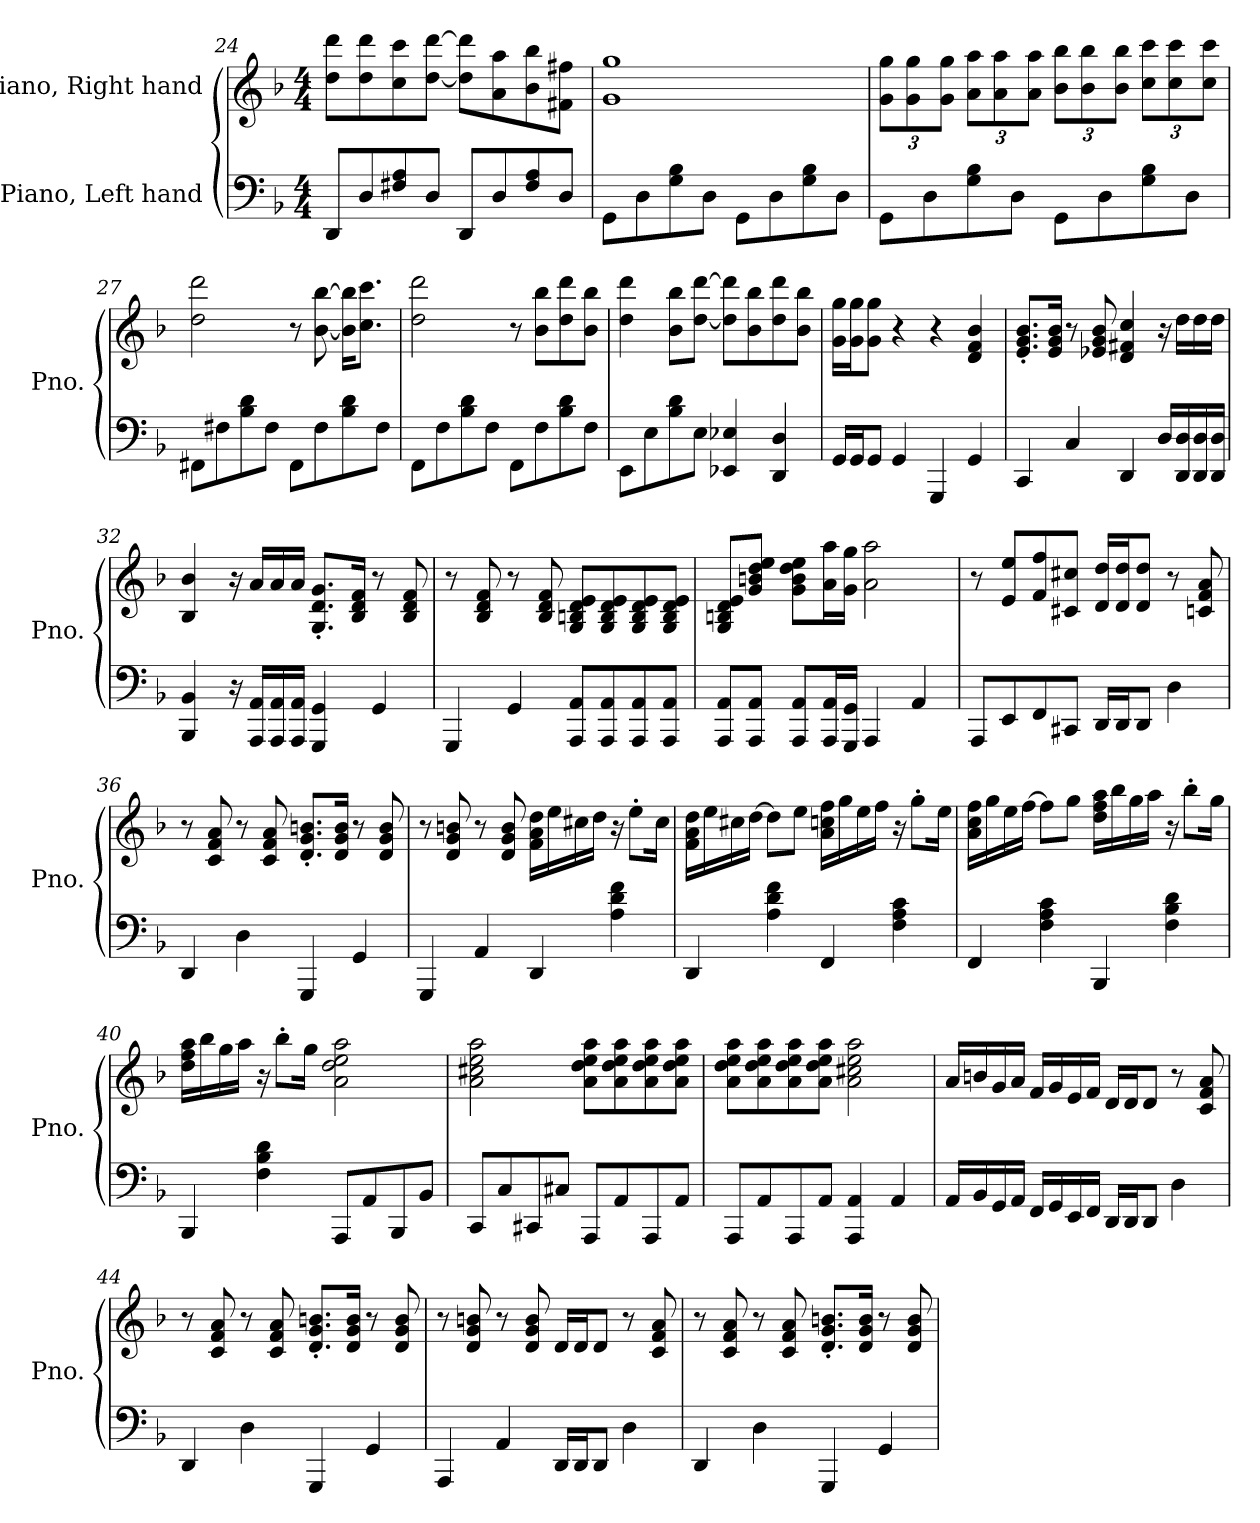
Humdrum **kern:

**kern	**kern
*part2	*part1
*staff2	*staff1
*I"Piano, Left hand	*I"Piano, Right hand
*I'Pno.	*I'Pno.
*clefF4	*clefG2
*k[b-]	*k[b-]
*M4/4	*M4/4
=24	=24
8DD/L	8dd\ 8ddd\L
8D/	8dd\ 8ddd\
8F#X/ 8A/	8cc\ 8ccc\
8D/J	[8dd\ [8ddd\J
8DD/L	8dd\] 8ddd\]L
8D/	8a\ 8aa\
8F#/ 8A/	8b-\ 8bb-\
8D/J	8f#X\ 8ff#X\J
=25	=25
8GG\L	1g 1gg
8D\	.
8G\ 8B-\	.
8D\J	.
8GG\L	.
8D\	.
8G\ 8B-\	.
8D\J	.
!!LO:LB:g=z
=26	=26
*	*Xbrackettup
8GG\L	12g\ 12gg\L
.	12g\ 12gg\
8D\	.
.	12g\ 12gg\J
8G\ 8B-\	12a\ 12aa\L
.	12a\ 12aa\
8D\J	.
.	12a\ 12aa\J
8GG\L	12b-\ 12bb-\L
.	12b-\ 12bb-\
8D\	.
.	12b-\ 12bb-\J
8G\ 8B-\	12cc\ 12ccc\L
.	12cc\ 12ccc\
8D\J	.
.	12cc\ 12ccc\J
=27	=27
8FF#X\L	2dd\ 2ddd\
8F#X\	.
8B-\ 8d\	.
8F#\J	.
8FF#\L	8r
8F#\	[8b-\ [8bb-\
8B-\ 8d\	16b-\] 16bb-\]KL
.	8.cc\ 8.ccc\J
8F#\J	.
=28	=28
8FF\L	2dd\ 2ddd\
8F\	.
8B-\ 8d\	.
8F\J	.
8FF\L	8r
8F\	8b-\ 8bb-\L
8B-\ 8d\	8dd\ 8ddd\
8F\J	8b-\ 8bb-\J
!!LO:LB:g=z
=29	=29
8EE\L	4dd\ 4ddd\
8E\	.
8B-\ 8d\	8b-\ 8bb-\L
8E\J	[8dd\ [8ddd\J
4EE-X/ 4E-X/	8dd\] 8ddd\]L
.	8b-\ 8bb-\
4DD/ 4D/	8dd\ 8ddd\
.	8b-\ 8bb-\J
=30	=30
16GG/LL	16g\ 16gg\LL
16GG/J	16g\ 16gg\J
8GG/J	8g\ 8gg\J
4GG/	4r
4GGG/	4r
4GG/	4d/ 4f/ 4b-/
=31	=31
4CC/	8.e/' 8.g/' 8.b-/'L
.	16e/ 16g/ 16b-/Jk
4C/	8r
.	8e-X/ 8g/ 8b-/
4DD/	4d/ 4f#X/ 4cc/
16D/LL	16r
16DD/ 16D/	16dd\LL
16DD/ 16D/	16dd\
16DD/ 16D/JJ	16dd\JJ
=32	=32
4BBB-/ 4BB-/	4B-/ 4b-/
16r	16r
16AAA/ 16AA/LL	16a/LL
16AAA/ 16AA/	16a/
16AAA/ 16AA/JJ	16a/JJ
4GGG/ 4GG/	8.G/' 8.d/' 8.g/'L
.	16B-/ 16d/ 16f/Jk
4GG/	8r
.	8B-/ 8d/ 8f/
!!LO:LB:g=z
=33	=33
4GGG/	8r
.	8B-/ 8d/ 8f/
4GG/	8r
.	8B-/ 8d/ 8f/
8AAA/ 8AA/L	8G/ 8Bn/ 8d/ 8e/L
8AAA/ 8AA/	8G/ 8B/ 8d/ 8e/
8AAA/ 8AA/	8G/ 8B/ 8d/ 8e/
8AAA/ 8AA/J	8G/ 8B/ 8d/ 8e/J
=34	=34
8AAA/ 8AA/L	8G/ 8Bn/ 8d/ 8e/L
8AAA/ 8AA/J	8g/ 8bn/ 8dd/ 8ee/J
8AAA/ 8AA/L	8g\ 8b\ 8dd\ 8ee\L
16AAA/ 16AA/L	16a\ 16aa\L
16GGG/ 16GG/JJ	16g\ 16gg\JJ
4AAA/	2a\ 2aa\
4AA/	.
=35	=35
8AAA/L	8r
8EE/	8e/ 8ee/L
8FF/	8f/ 8ff/
8CC#X/J	8c#X/ 8cc#X/J
16DD/LL	16d/ 16dd/LL
16DD/J	16d/ 16dd/J
8DD/J	8d/ 8dd/J
4D\	8r
.	8cn/ 8f/ 8a/
!!LO:LB:g=z
=36	=36
4DD/	8r
.	8c/ 8f/ 8a/
4D\	8r
.	8c/ 8f/ 8a/
4GGG/	8.d/' 8.g/' 8.bn/'L
.	16d/ 16g/ 16b/Jk
4GG/	8r
.	8d/ 8g/ 8b/
=37	=37
4GGG/	8r
.	8d/ 8g/ 8bn/
4AA/	8r
.	8d/ 8g/ 8b/
4DD/	16f\ 16a\ 16dd\LL
.	16ee\
.	16cc#X\
.	16dd\JJ
4A\ 4d\ 4f\	16r
.	8ee'\L
.	16cc#\Jk
=38	=38
4DD/	16f\ 16a\ 16dd\LL
.	16ee\
.	16cc#X\
.	[16dd\JJ
4A\ 4d\ 4f\	8dd\L]
.	8ee\J
4FF/	16a\ 16ccn\ 16ff\LL
.	16gg\
.	16ee\
.	16ff\JJ
4F\ 4A\ 4c\	16r
.	8gg'\L
.	16ee\Jk
!!LO:LB:g=z
=39	=39
4FF/	16a\ 16cc\ 16ff\LL
.	16gg\
.	16ee\
.	[16ff\JJ
4F\ 4A\ 4c\	8ff\L]
.	8gg\J
4BBB-/	16dd\ 16ff\ 16aa\LL
.	16bb-\
.	16gg\
.	16aa\JJ
4F\ 4B-\ 4d\	16r
.	8bb-'\L
.	16gg\Jk
=40	=40
4BBB-/	16dd\ 16ff\ 16aa\LL
.	16bb-\
.	16gg\
.	16aa\JJ
4F\ 4B-\ 4d\	16r
.	8bb-'\L
.	16gg\Jk
8AAA/L	2a\ 2dd\ 2ee\ 2aa\
8AA/	.
8BBB-/	.
8BB-/J	.
=41	=41
8CC/L	2a\ 2cc#X\ 2ee\ 2aa\
8C/	.
8CC#X/	.
8C#X/J	.
8AAA/L	8a\ 8dd\ 8ee\ 8aa\L
8AA/	8a\ 8dd\ 8ee\ 8aa\
8AAA/	8a\ 8dd\ 8ee\ 8aa\
8AA/J	8a\ 8dd\ 8ee\ 8aa\J
!!LO:PB:g=z
=42	=42
8AAA/L	8a\ 8dd\ 8ee\ 8aa\L
8AA/	8a\ 8dd\ 8ee\ 8aa\
8AAA/	8a\ 8dd\ 8ee\ 8aa\
8AA/J	8a\ 8dd\ 8ee\ 8aa\J
4AAA/ 4AA/	2a\ 2cc#X\ 2ee\ 2aa\
4AA/	.
=43	=43
16AA/LL	16a/LL
16BB-/	16bn/
16GG/	16g/
16AA/JJ	16a/JJ
16FF/LL	16f/LL
16GG/	16g/
16EE/	16e/
16FF/JJ	16f/JJ
16DD/LL	16d/LL
16DD/J	16d/J
8DD/J	8d/J
4D\	8r
.	8c/ 8f/ 8a/
=44	=44
4DD/	8r
.	8c/ 8f/ 8a/
4D\	8r
.	8c/ 8f/ 8a/
4GGG/	8.d/' 8.g/' 8.bn/'L
.	16d/ 16g/ 16b/Jk
4GG/	8r
.	8d/ 8g/ 8b/
!!LO:LB:g=z
=45	=45
4AAA/	8r
.	8d/ 8g/ 8bn/
4AA/	8r
.	8d/ 8g/ 8b/
16DD/LL	16d/LL
16DD/J	16d/J
8DD/J	8d/J
4D\	8r
.	8c/ 8f/ 8a/
=46	=46
4DD/	8r
.	8c/ 8f/ 8a/
4D\	8r
.	8c/ 8f/ 8a/
4GGG/	8.d/' 8.g/' 8.bn/'L
.	16d/ 16g/ 16b/Jk
4GG/	8r
.	8d/ 8g/ 8b/
=	=
*-	*-
